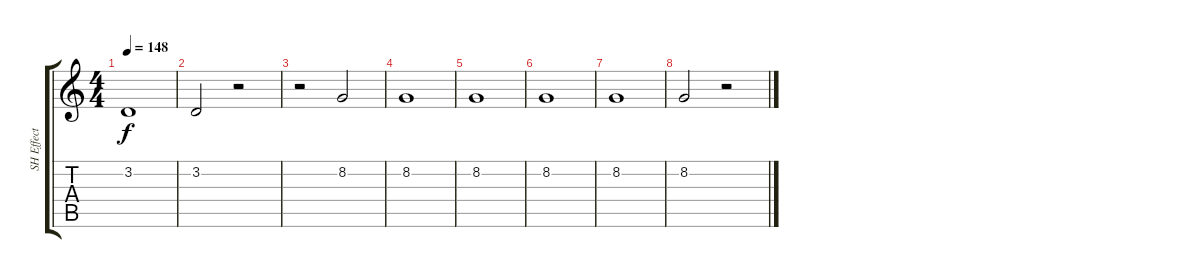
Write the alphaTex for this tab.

\track ("SH Effect" "SH Effect") {instrument choiraahs}
\staff {score tabs}
\tuning (E4 B3 G3 D3 A2 E2) {hide}
\ts (4 4)
\tempo 148
\clef g2
\ks c
3.2.1{dy f} |
3.2.2 r.2 |
r.2 8.2.2 |
8.2.1 |
8.2.1 |
8.2.1 |
8.2.1 |
8.2.2 r.2
